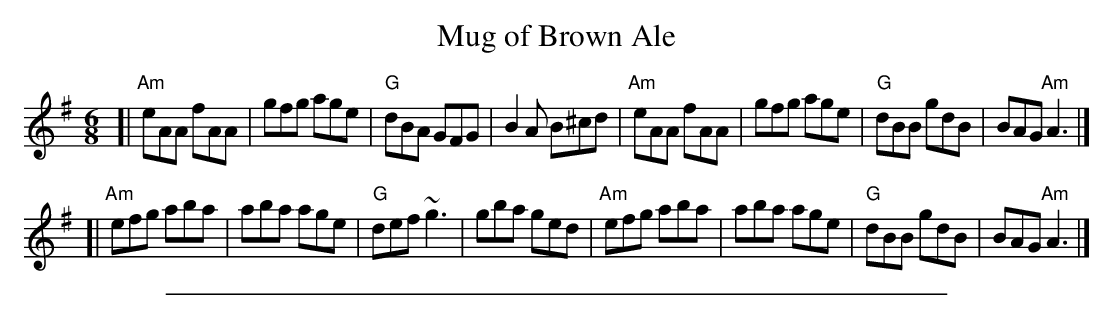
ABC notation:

X:1
T: Mug of Brown Ale
M:6/8
L:1/8
K:Ador
[| "Am"eAA fAA | gfg age | "G"dBA GFG | B2A B^cd | "Am"eAA fAA | gfg age | "G"dBB gdB | BAG "Am"A3 |]
[| "Am"efg aba | aba age | "G"def ~g3 | gba ged  | "Am"efg aba | aba age | "G"dBB gdB | BAG "Am"A3 |]
